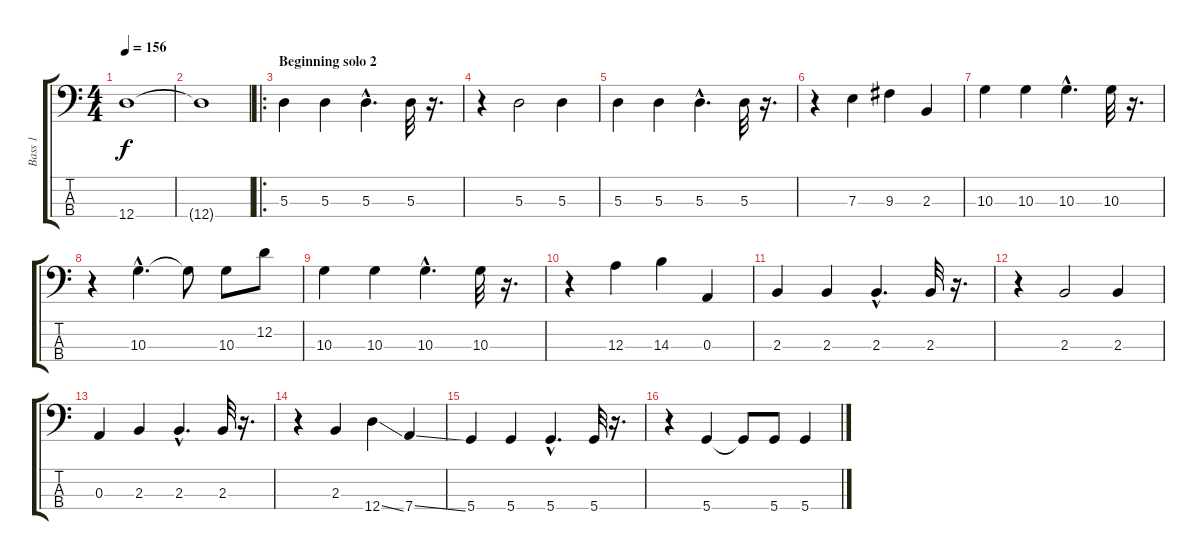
\track ("Bass 1" "Bass 1") {instrument electricbassfinger}
\staff {score tabs}
\tuning (G2 D2 A1 D1) {hide}
\ts (4 4)
\tempo 156
\clef f4
\ks c
12.4{t}.1{dy f} |
12.4{t}.1 |
\ro
\section ("" "Beginning solo 2")
5.3.4 5.3.4 5.3{hac}.4{d} 5.3.32 r.16{d} |
r.4 5.3.2 5.3.4 |
5.3.4 5.3.4 5.3{hac}.4{d} 5.3.32 r.16{d} |
r.4 7.3.4 9.3.4 2.3.4 |
10.3.4 10.3.4 10.3{hac}.4{d} 10.3.32 r.16{d} |
r.4 10.3{hac}.4{d} 10.3{t}.8 10.3.8 12.2.8 |
10.3.4 10.3.4 10.3{hac}.4{d} 10.3.32 r.16{d} |
r.4 12.3.4 14.3.4 0.3.4 |
2.3.4 2.3.4 2.3{hac}.4{d} 2.3.32 r.16{d} |
r.4 2.3.2 2.3.4 |
0.3.4 2.3.4 2.3{hac}.4{d} 2.3.32 r.16{d} |
r.4 2.3.4 12.4{ss}.4 7.4{ss}.4 |
5.4.4 5.4.4 5.4{hac}.4{d} 5.4.32 r.16{d} |
r.4 5.4.4 5.4{t}.8 5.4.8 5.4.4
